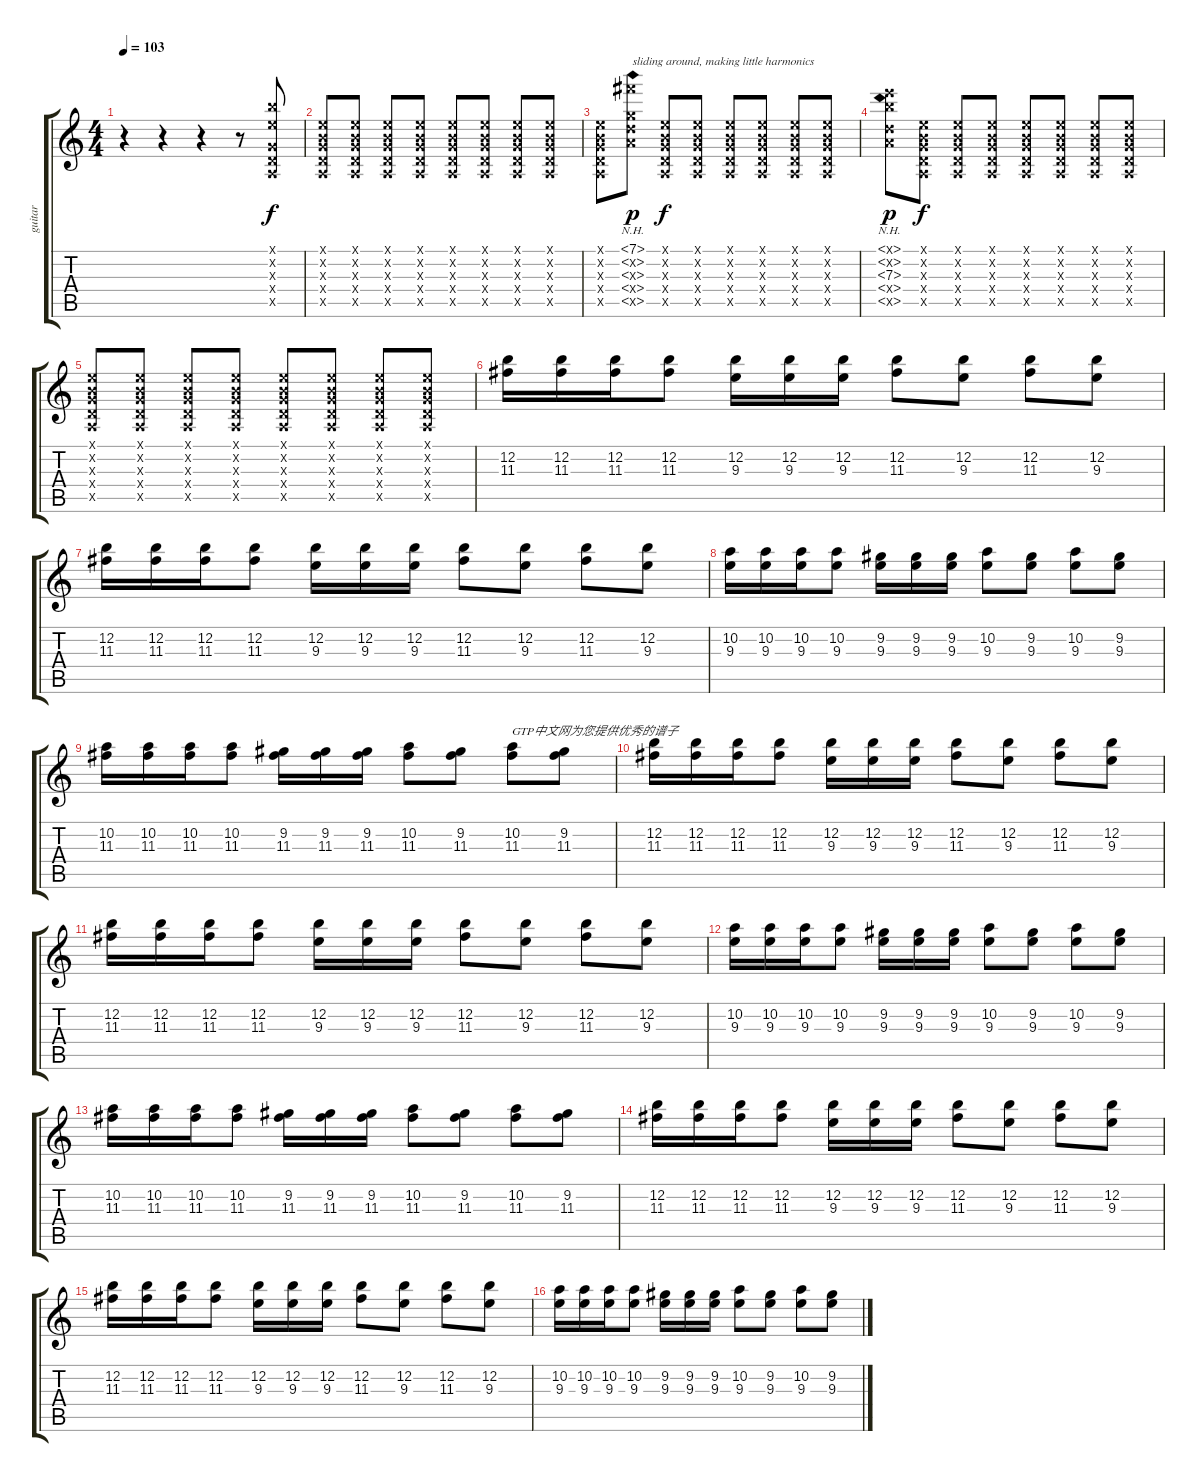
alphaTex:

\track ("guitar" "guitar") {instrument overdrivenguitar}
\staff {score tabs}
\tuning (E4 B3 G3 D3 A2 E2) {hide}
\ts (4 4)
\tempo 103
\clef g2
\ks c
r.4{dy f instrument overdrivenguitar} r.4 r.4 r.8 (0.1{x} 12.2{x} 0.3{x} 0.4{x} 0.5{x}).8 |
(0.1{x} 0.2{x} 0.3{x} 0.4{x} 0.5{x}).8 (0.1{x} 0.2{x} 0.3{x} 0.4{x} 0.5{x}).8 (0.1{x} 0.2{x} 0.3{x} 0.4{x} 0.5{x}).8 (0.1{x} 0.2{x} 0.3{x} 0.4{x} 0.5{x}).8 (0.1{x} 0.2{x} 0.3{x} 0.4{x} 0.5{x}).8 (0.1{x} 0.2{x} 0.3{x} 0.4{x} 0.5{x}).8 (0.1{x} 0.2{x} 0.3{x} 0.4{x} 0.5{x}).8 (0.1{x} 0.2{x} 0.3{x} 0.4{x} 0.5{x}).8 |
(0.1{x} 0.2{x} 0.3{x} 0.4{x} 0.5{x}).8 (7.1{nh} 7.2{nh x} 0.3{nh x} 0.4{nh x} 0.5{nh x}).8{txt "sliding around, making little harmonics" dy p} (0.1{x} 0.2{x} 0.3{x} 0.4{x} 0.5{x}).8{dy f} (0.1{x} 0.2{x} 0.3{x} 0.4{x} 0.5{x}).8 (0.1{x} 0.2{x} 0.3{x} 0.4{x} 0.5{x}).8 (0.1{x} 0.2{x} 0.3{x} 0.4{x} 0.5{x}).8 (0.1{x} 0.2{x} 0.3{x} 0.4{x} 0.5{x}).8 (0.1{x} 0.2{x} 0.3{x} 0.4{x} 0.5{x}).8 |
(0.1{nh x} 0.2{nh x} 7.3{nh} 0.4{nh x} 0.5{nh x}).8{dy p} (0.1{x} 0.2{x} 0.3{x} 0.4{x} 0.5{x}).8{dy f} (0.1{x} 0.2{x} 0.3{x} 0.4{x} 0.5{x}).8 (0.1{x} 0.2{x} 0.3{x} 0.4{x} 0.5{x}).8 (0.1{x} 0.2{x} 0.3{x} 0.4{x} 0.5{x}).8 (0.1{x} 0.2{x} 0.3{x} 0.4{x} 0.5{x}).8 (0.1{x} 0.2{x} 0.3{x} 0.4{x} 0.5{x}).8 (0.1{x} 0.2{x} 0.3{x} 0.4{x} 0.5{x}).8 |
(0.1{x} 0.2{x} 0.3{x} 0.4{x} 0.5{x}).8 (0.1{x} 0.2{x} 0.3{x} 0.4{x} 0.5{x}).8 (0.1{x} 0.2{x} 0.3{x} 0.4{x} 0.5{x}).8 (0.1{x} 0.2{x} 0.3{x} 0.4{x} 0.5{x}).8 (0.1{x} 0.2{x} 0.3{x} 0.4{x} 0.5{x}).8 (0.1{x} 0.2{x} 0.3{x} 0.4{x} 0.5{x}).8 (0.1{x} 0.2{x} 0.3{x} 0.4{x} 0.5{x}).8 (0.1{x} 0.2{x} 0.3{x} 0.4{x} 0.5{x}).8 |
(12.2 11.3).16 (12.2 11.3).16 (12.2 11.3).16 (12.2 11.3).8 (12.2 9.3).16 (12.2 9.3).16 (12.2 9.3).16 (12.2 11.3).8 (12.2 9.3).8 (12.2 11.3).8 (12.2 9.3).8 |
(12.2 11.3).16 (12.2 11.3).16 (12.2 11.3).16 (12.2 11.3).8 (12.2 9.3).16 (12.2 9.3).16 (12.2 9.3).16 (12.2 11.3).8 (12.2 9.3).8 (12.2 11.3).8 (12.2 9.3).8 |
(10.2 9.3).16 (10.2 9.3).16 (10.2 9.3).16 (10.2 9.3).8 (9.2 9.3).16 (9.2 9.3).16 (9.2 9.3).16 (10.2 9.3).8 (9.2 9.3).8 (10.2 9.3).8 (9.2 9.3).8 |
(10.2 11.3).16 (10.2 11.3).16 (10.2 11.3).16 (10.2 11.3).8 (9.2 11.3).16 (9.2 11.3).16 (9.2 11.3).16 (10.2 11.3).8 (9.2 11.3).8 (10.2 11.3).8{txt "GTP中文网为您提供优秀的谱子"} (9.2 11.3).8 |
(12.2 11.3).16 (12.2 11.3).16 (12.2 11.3).16 (12.2 11.3).8 (12.2 9.3).16 (12.2 9.3).16 (12.2 9.3).16 (12.2 11.3).8 (12.2 9.3).8 (12.2 11.3).8 (12.2 9.3).8 |
(12.2 11.3).16 (12.2 11.3).16 (12.2 11.3).16 (12.2 11.3).8 (12.2 9.3).16 (12.2 9.3).16 (12.2 9.3).16 (12.2 11.3).8 (12.2 9.3).8 (12.2 11.3).8 (12.2 9.3).8 |
(10.2 9.3).16 (10.2 9.3).16 (10.2 9.3).16 (10.2 9.3).8 (9.2 9.3).16 (9.2 9.3).16 (9.2 9.3).16 (10.2 9.3).8 (9.2 9.3).8 (10.2 9.3).8 (9.2 9.3).8 |
(10.2 11.3).16 (10.2 11.3).16 (10.2 11.3).16 (10.2 11.3).8 (9.2 11.3).16 (9.2 11.3).16 (9.2 11.3).16 (10.2 11.3).8 (9.2 11.3).8 (10.2 11.3).8 (9.2 11.3).8 |
(12.2 11.3).16 (12.2 11.3).16 (12.2 11.3).16 (12.2 11.3).8 (12.2 9.3).16 (12.2 9.3).16 (12.2 9.3).16 (12.2 11.3).8 (12.2 9.3).8 (12.2 11.3).8 (12.2 9.3).8 |
(12.2 11.3).16 (12.2 11.3).16 (12.2 11.3).16 (12.2 11.3).8 (12.2 9.3).16 (12.2 9.3).16 (12.2 9.3).16 (12.2 11.3).8 (12.2 9.3).8 (12.2 11.3).8 (12.2 9.3).8 |
(10.2 9.3).16 (10.2 9.3).16 (10.2 9.3).16 (10.2 9.3).8 (9.2 9.3).16 (9.2 9.3).16 (9.2 9.3).16 (10.2 9.3).8 (9.2 9.3).8 (10.2 9.3).8 (9.2 9.3).8
